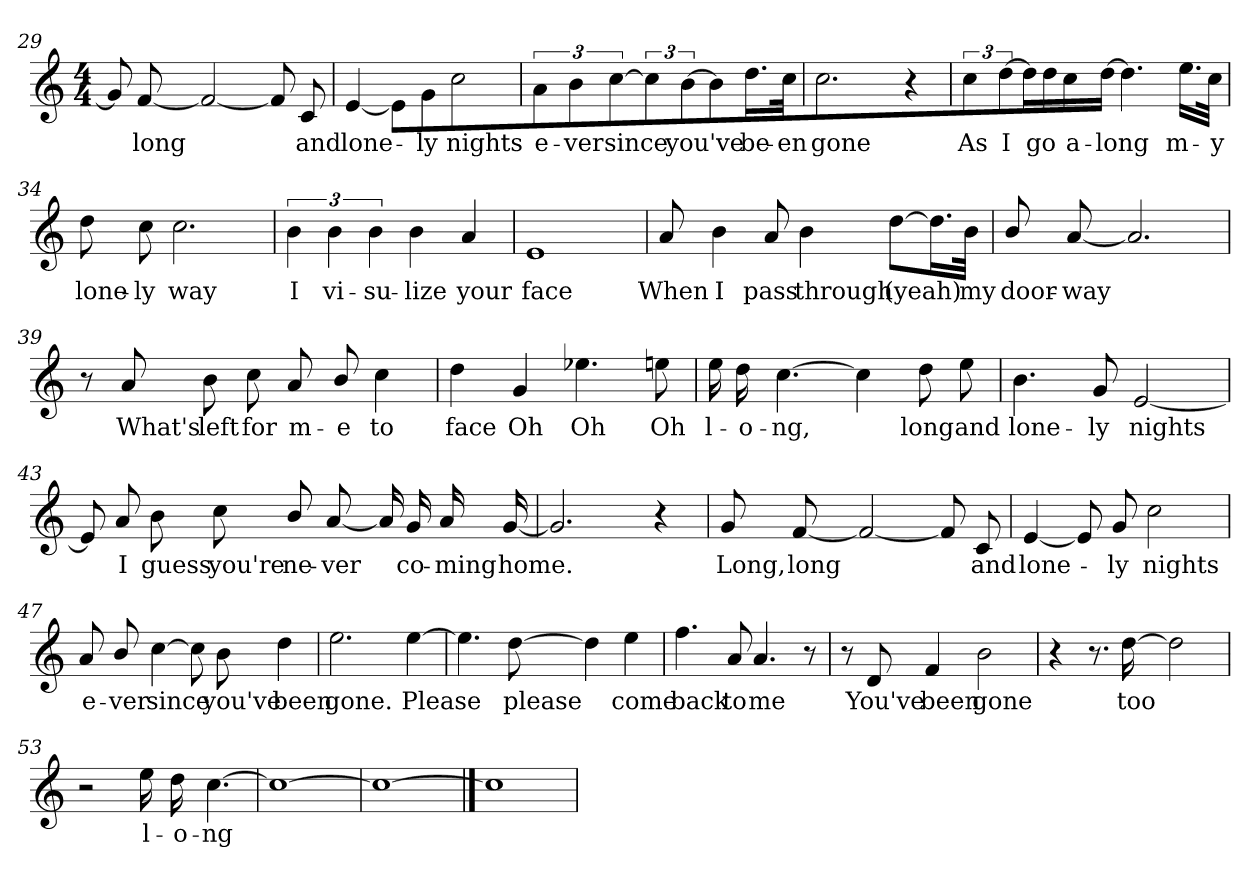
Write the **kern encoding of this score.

**kern	**text
*part1	*part1
*staff1	*staff1
*clefG2	*
*k[]	*
*M4/4	*
=29	=29
8g/L]	.
[<8f/	long
2f/_	.
8f/L]	.
8c/	and
=30	=30
[<4e/	lone-
8e/L]	.
8g/	ly
2cc\	nights
!!LO:LB:g=z
=31	=31
6a/	e-
6b\	ver
[>6cc\	since
6cc\]	.
[>12b\	you've
8b\L]	.
16.dd\L	be-
32cc\JJ	en
=32	=32
2.cc\	gone
4r	.
=33	=33
6cc\	As
[>12dd\	I
16dd\LL]	.
16dd\J	go
16cc\J	a-
[>16dd\J	long
4.dd\]	.
16.ee\LL	m-
32cc\JJ	y
=34	=34
8dd\L	lone-
8cc\	ly
2.cc\	way
!!LO:PB:g=z
=35	=35
6b\	I
6b\	vi-
6b\	su-
4b\	lize
4a/	your
=36	=36
1e	face
=37	=37
8a/	When
4b\	I
8a/	pass
4b\	through
[>8dd\L	(yeah)
16.dd\L]	.
32b\JJ	my
=38	=38
8b/L	door-
[<8a/	way
2.a/]	.
!!LO:LB:g=z
=39	=39
8r	.
8a/	What's
8b\L	left
8cc\	for
8a/L	m-
8b/	e
4cc\	to
=40	=40
4dd\	face
4g/	Oh
4.ee-X\	Oh
8een\	Oh
=41	=41
16ee\LL	l-
16dd\J	o-
[>4.cc\	ng,
4cc\]	.
8dd\L	long
8ee\	and
=42	=42
4.b\	lone-
8g/	ly
[<2e/	nights
!!LO:LB:g=z
=43	=43
8e/L]	.
8a/	I
8b\L	guess
8cc\	you're
8b/L	ne-
[<8a/	ver
16a/LL]	.
16g/J	co-
16a/J	ming
[<16g/J	home.
=44	=44
2.g/]	.
4r	.
=45	=45
8g/L	Long,
[<8f/	long
2f/_	.
8f/L]	.
8c/	and
=46	=46
[<4e/	lone-
8e/L]	.
8g/	ly
2cc\	nights
!!LO:LB:g=z
=47	=47
8a/L	e-
8b/	ver
[>4cc\	since
8cc\L]	.
8b\	you've
4dd\	been
=48	=48
2.ee\	gone.
[>4ee\	Please
=49	=49
4.ee\]	.
[>8dd\	please
4dd\]	.
4ee\	come
=50	=50
4.ff\	back
8a/	to
4.a/	me
8r	.
=51	=51
8r	.
8d/	You've
4f/	been
2b\	gone
!!LO:LB:g=z
=52	=52
4r	.
8.r	.
[>16dd\	too
2dd\]	.
=53	=53
2r	.
16ee\LL	l-
16dd\J	o-
[>4.cc\	ng
=54	=54
1cc_	.
=55	=55
1cc_	.
==56	==56
1cc]	.
=	=
*-	*-
